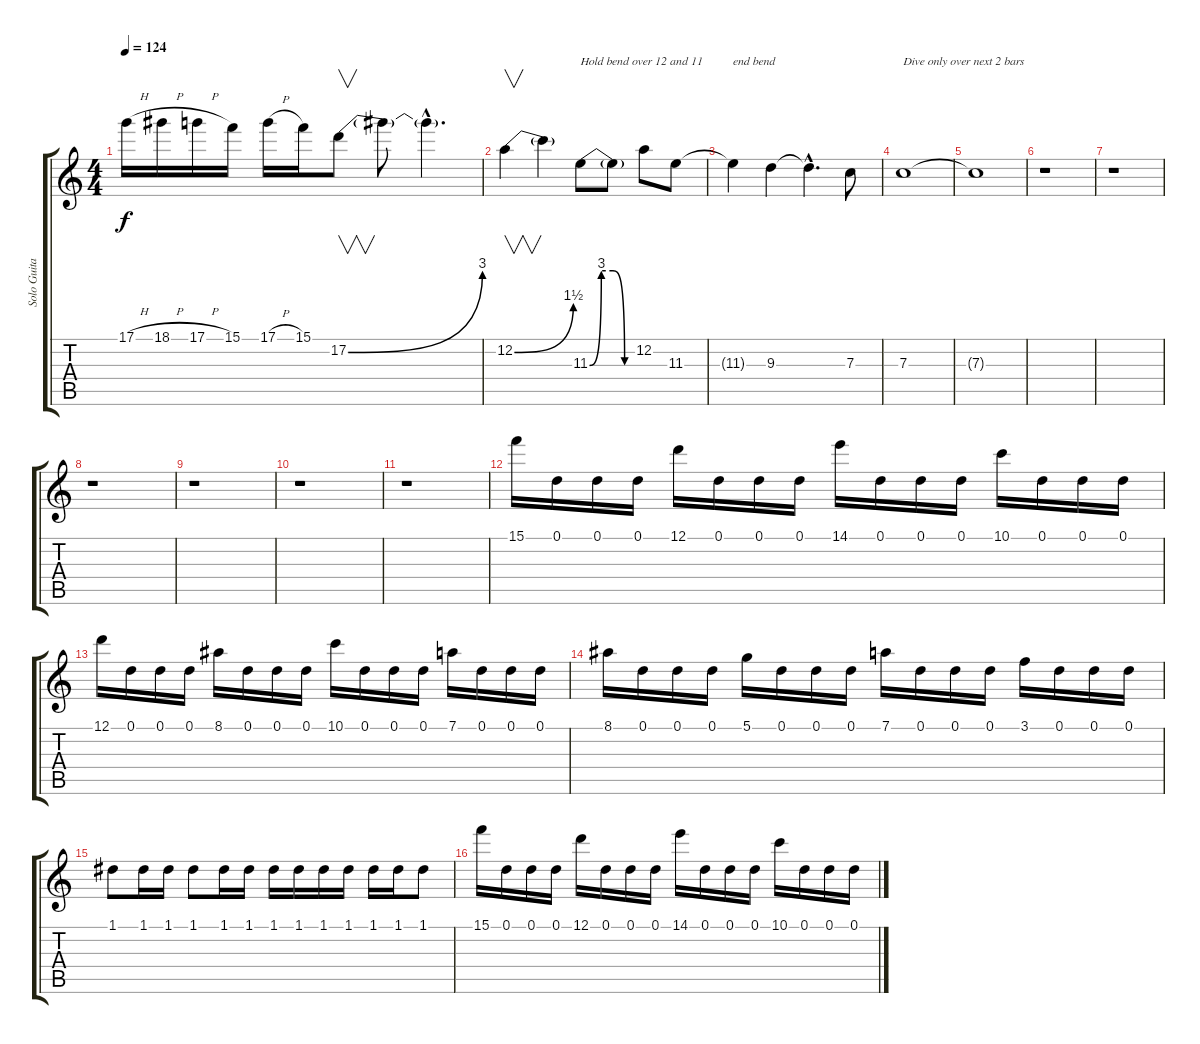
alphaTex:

\track ("Solo Guitar" "Solo Guita") {instrument distortionguitar}
\staff {score tabs}
\tuning (D4 A3 F3 C3 G2 D2) {hide}
\ts (4 4)
\tempo 124
\clef g2
\ks c
17.1{h}.16{dy f} 18.1{h}.16 17.1{h}.16 15.1.16 17.1{h}.16 15.1.16 17.2{be (bend 0 0 60 12)}.8{v} 17.2{t}.8 17.2{hac t}.4{d} |
12.2{be (bend 0 0 60 6)}.4{v} 12.2{t}.4 11.3{be (custom 0 0 15 12 30 12 45 0 60 0)}.8{txt "Hold bend over 12 and 11"} 11.3{t}.8 12.2.8 11.3.8 |
11.3{t}.4{txt "end bend"} 9.3.4 9.3{hac t}.4{d} 7.3.8 |
7.3.1{txt "Dive only over next 2 bars"} |
7.3{t}.1 |
r.1 |
r.1 |
r.1 |
r.1 |
r.1 |
r.1 |
15.1.16 0.1.16 0.1.16 0.1.16 12.1.16 0.1.16 0.1.16 0.1.16 14.1.16 0.1.16 0.1.16 0.1.16 10.1.16 0.1.16 0.1.16 0.1.16 |
12.1.16 0.1.16 0.1.16 0.1.16 8.1.16 0.1.16 0.1.16 0.1.16 10.1.16 0.1.16 0.1.16 0.1.16 7.1.16 0.1.16 0.1.16 0.1.16 |
8.1.16 0.1.16 0.1.16 0.1.16 5.1.16 0.1.16 0.1.16 0.1.16 7.1.16 0.1.16 0.1.16 0.1.16 3.1.16 0.1.16 0.1.16 0.1.16 |
1.1.8 1.1.16 1.1.16 1.1.8 1.1.16 1.1.16 1.1.16 1.1.16 1.1.16 1.1.16 1.1.16 1.1.16 1.1.8 |
15.1.16 0.1.16 0.1.16 0.1.16 12.1.16 0.1.16 0.1.16 0.1.16 14.1.16 0.1.16 0.1.16 0.1.16 10.1.16 0.1.16 0.1.16 0.1.16
